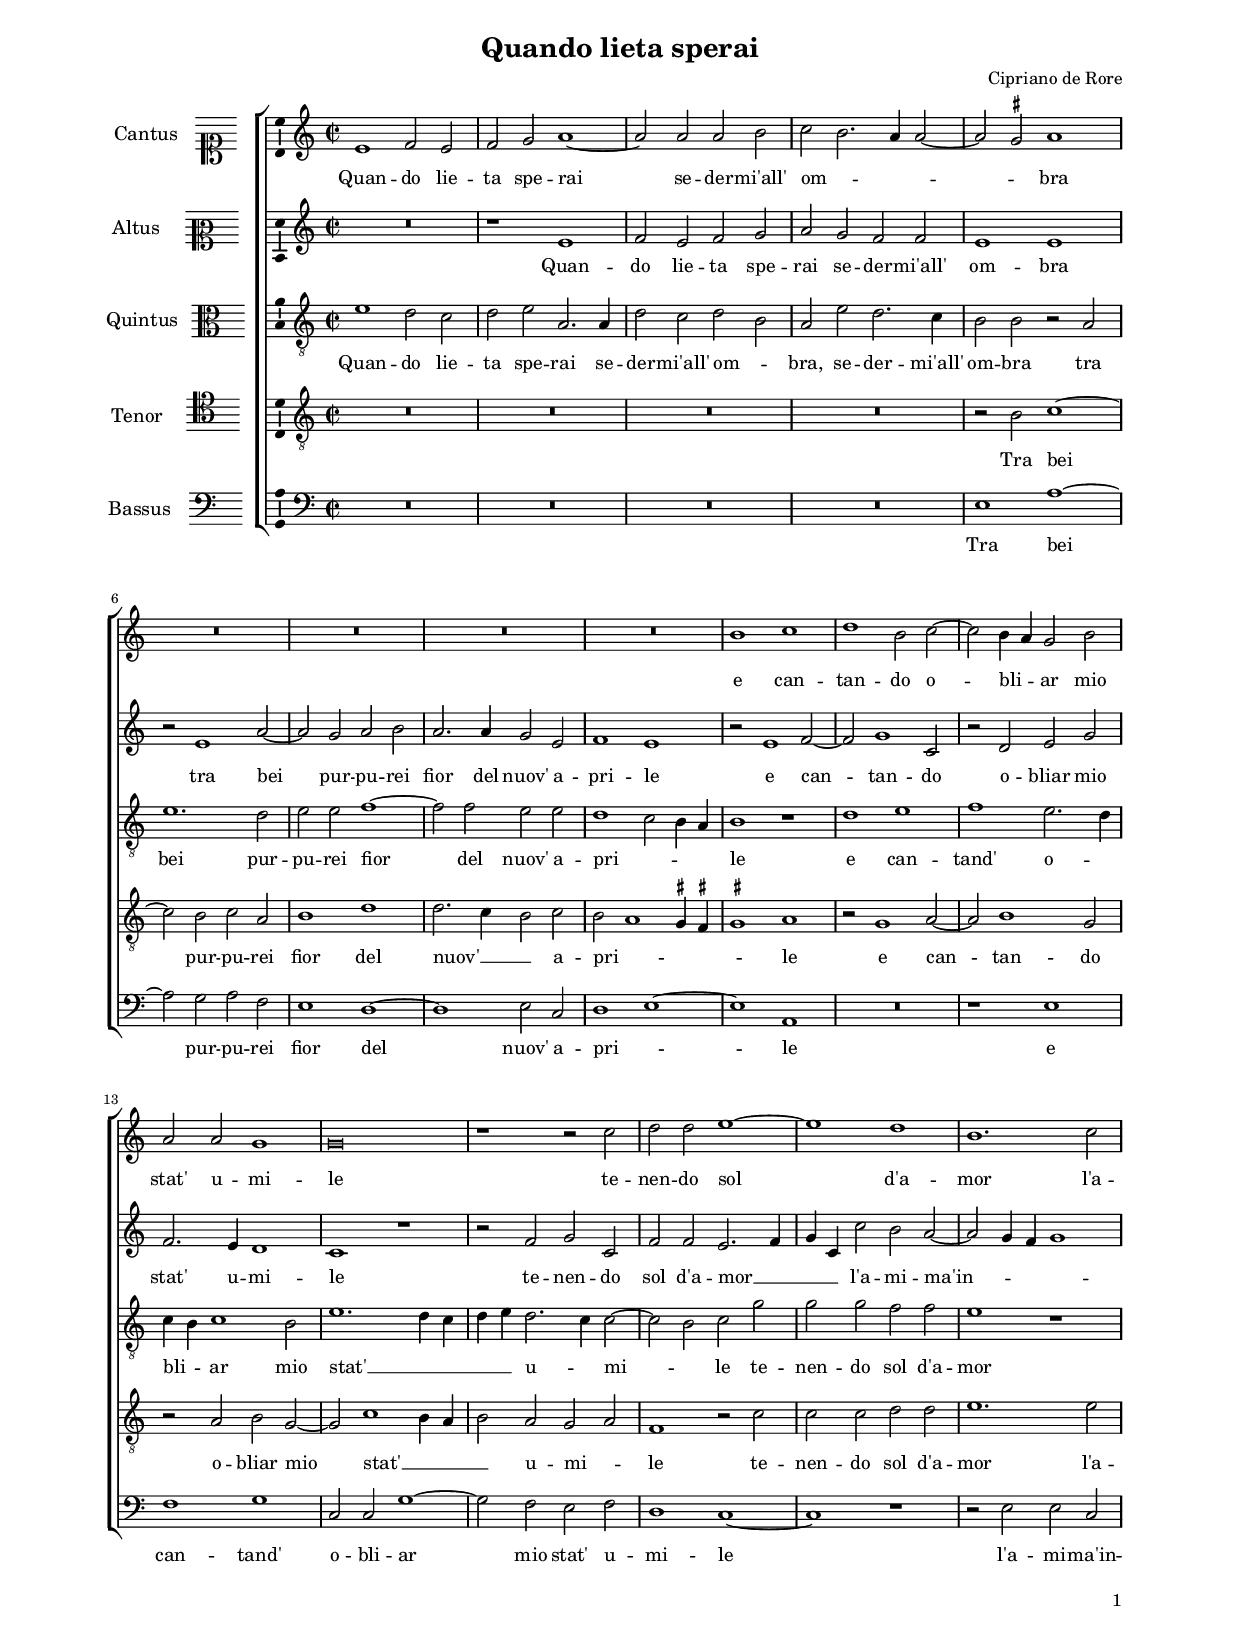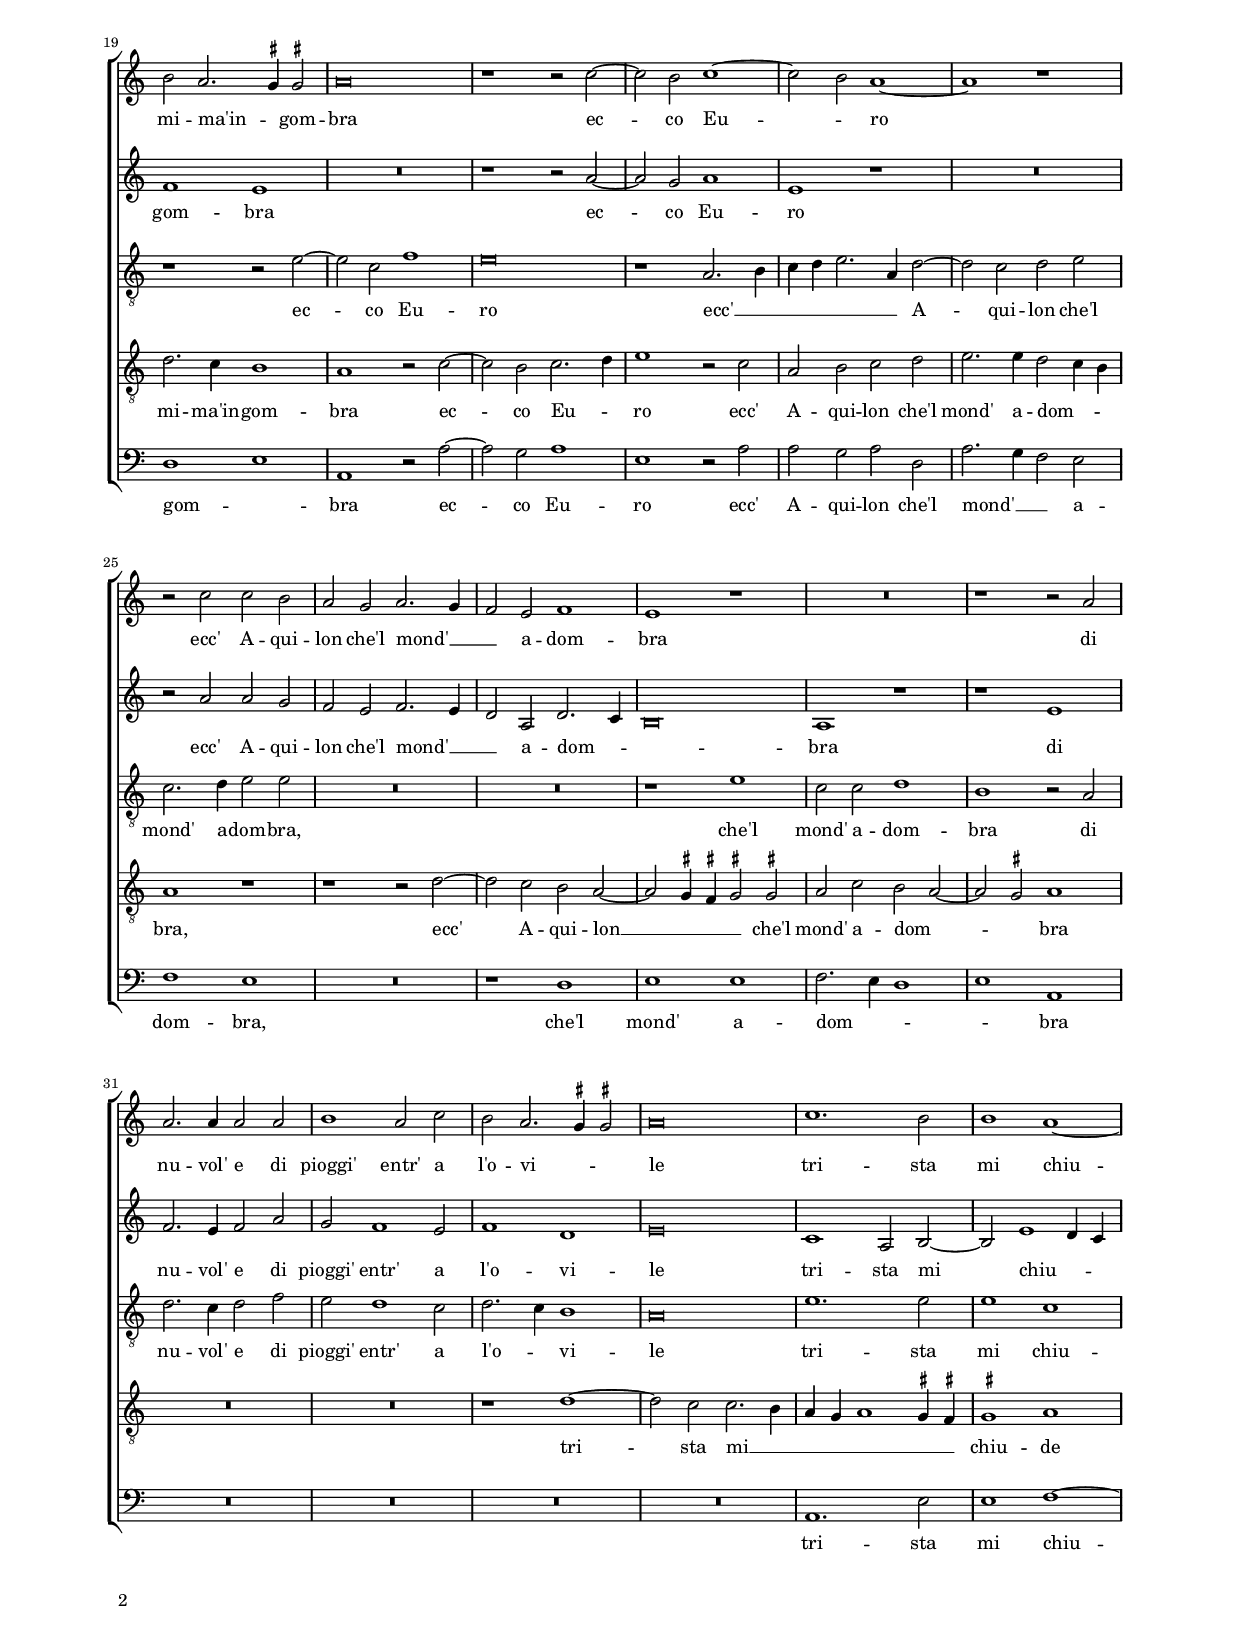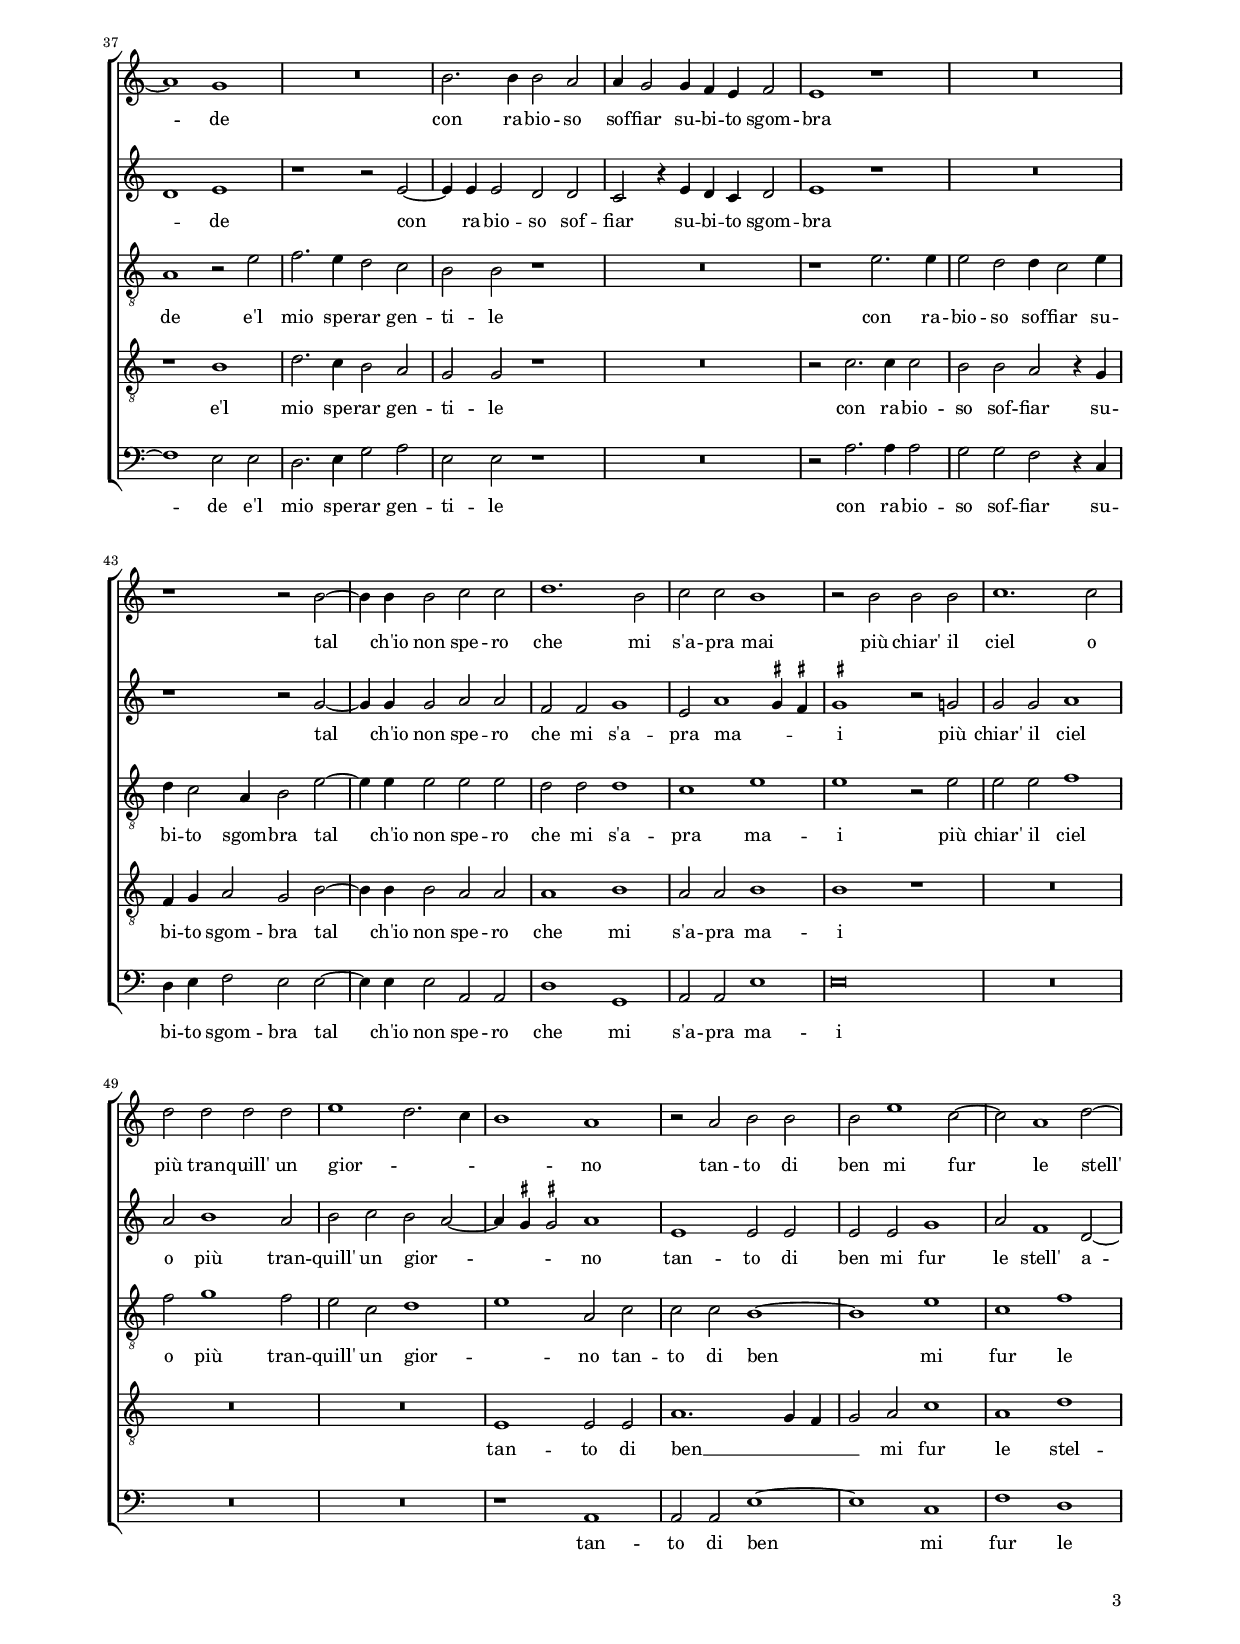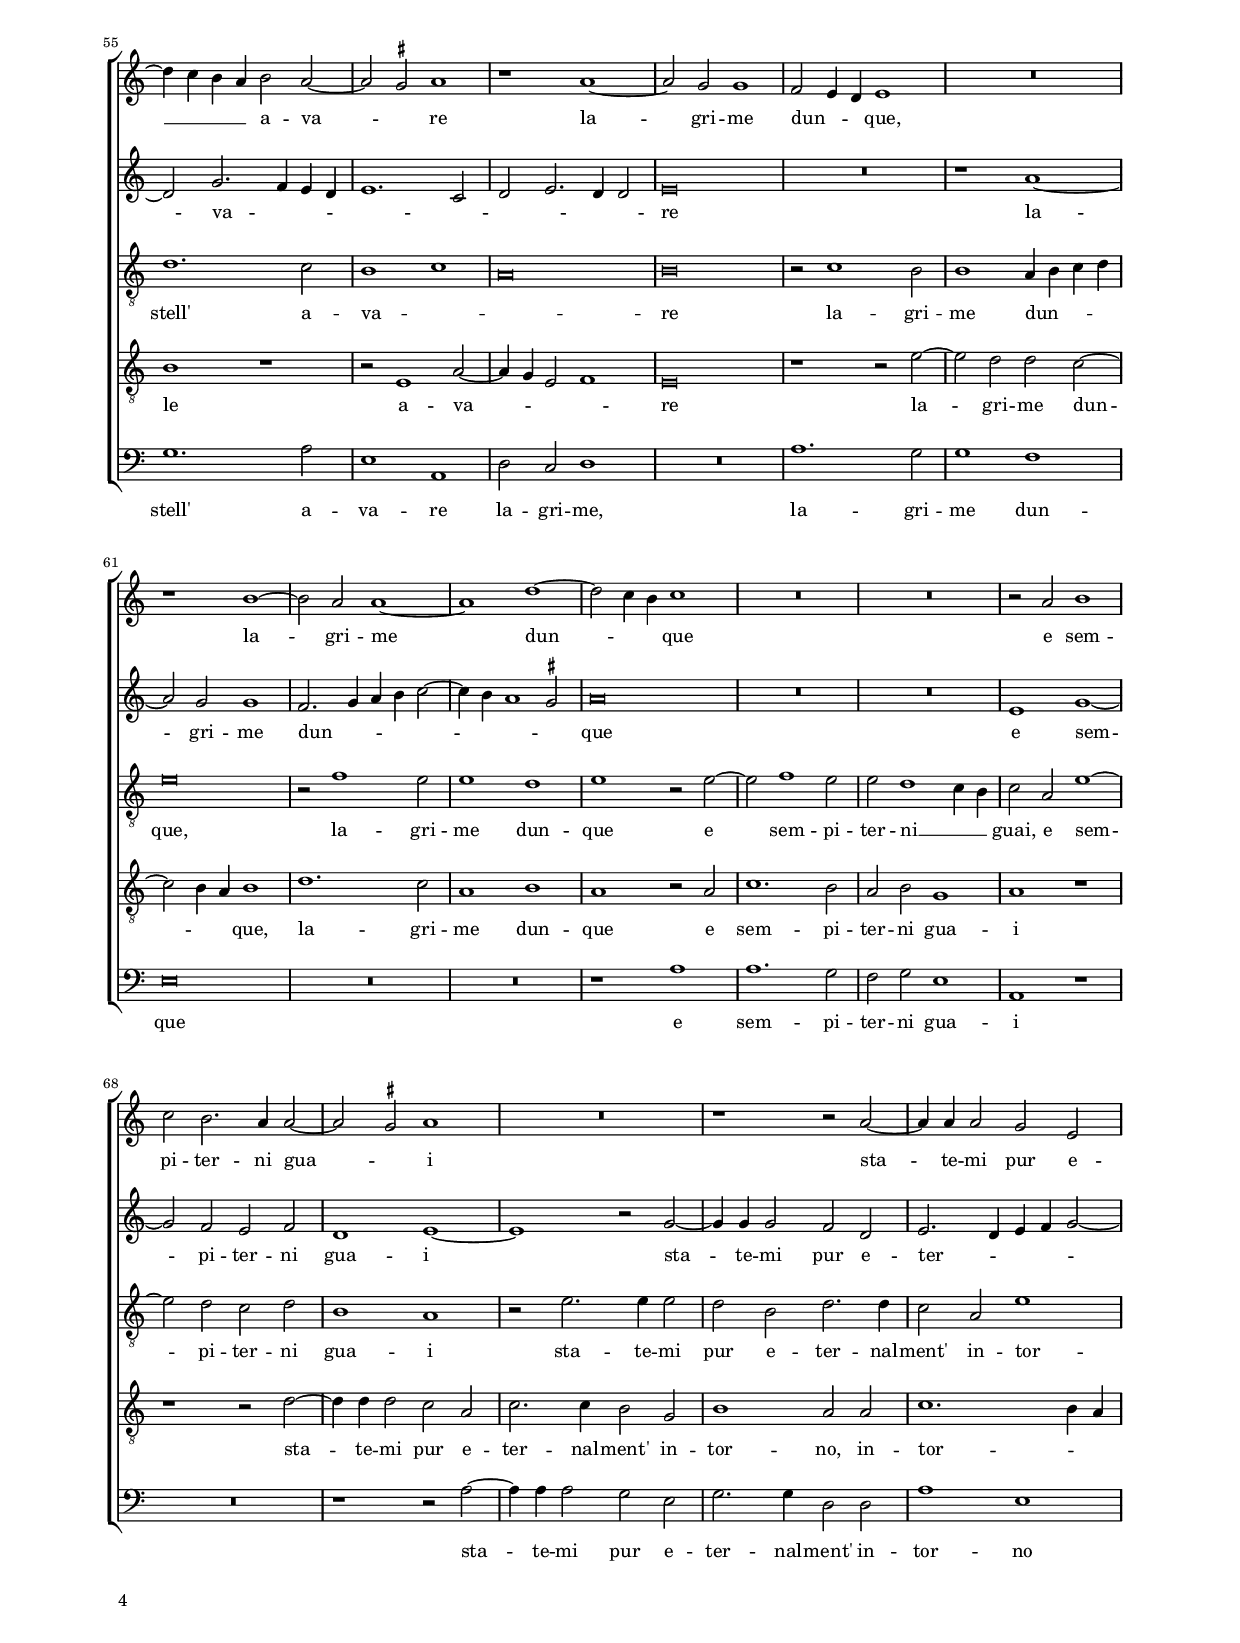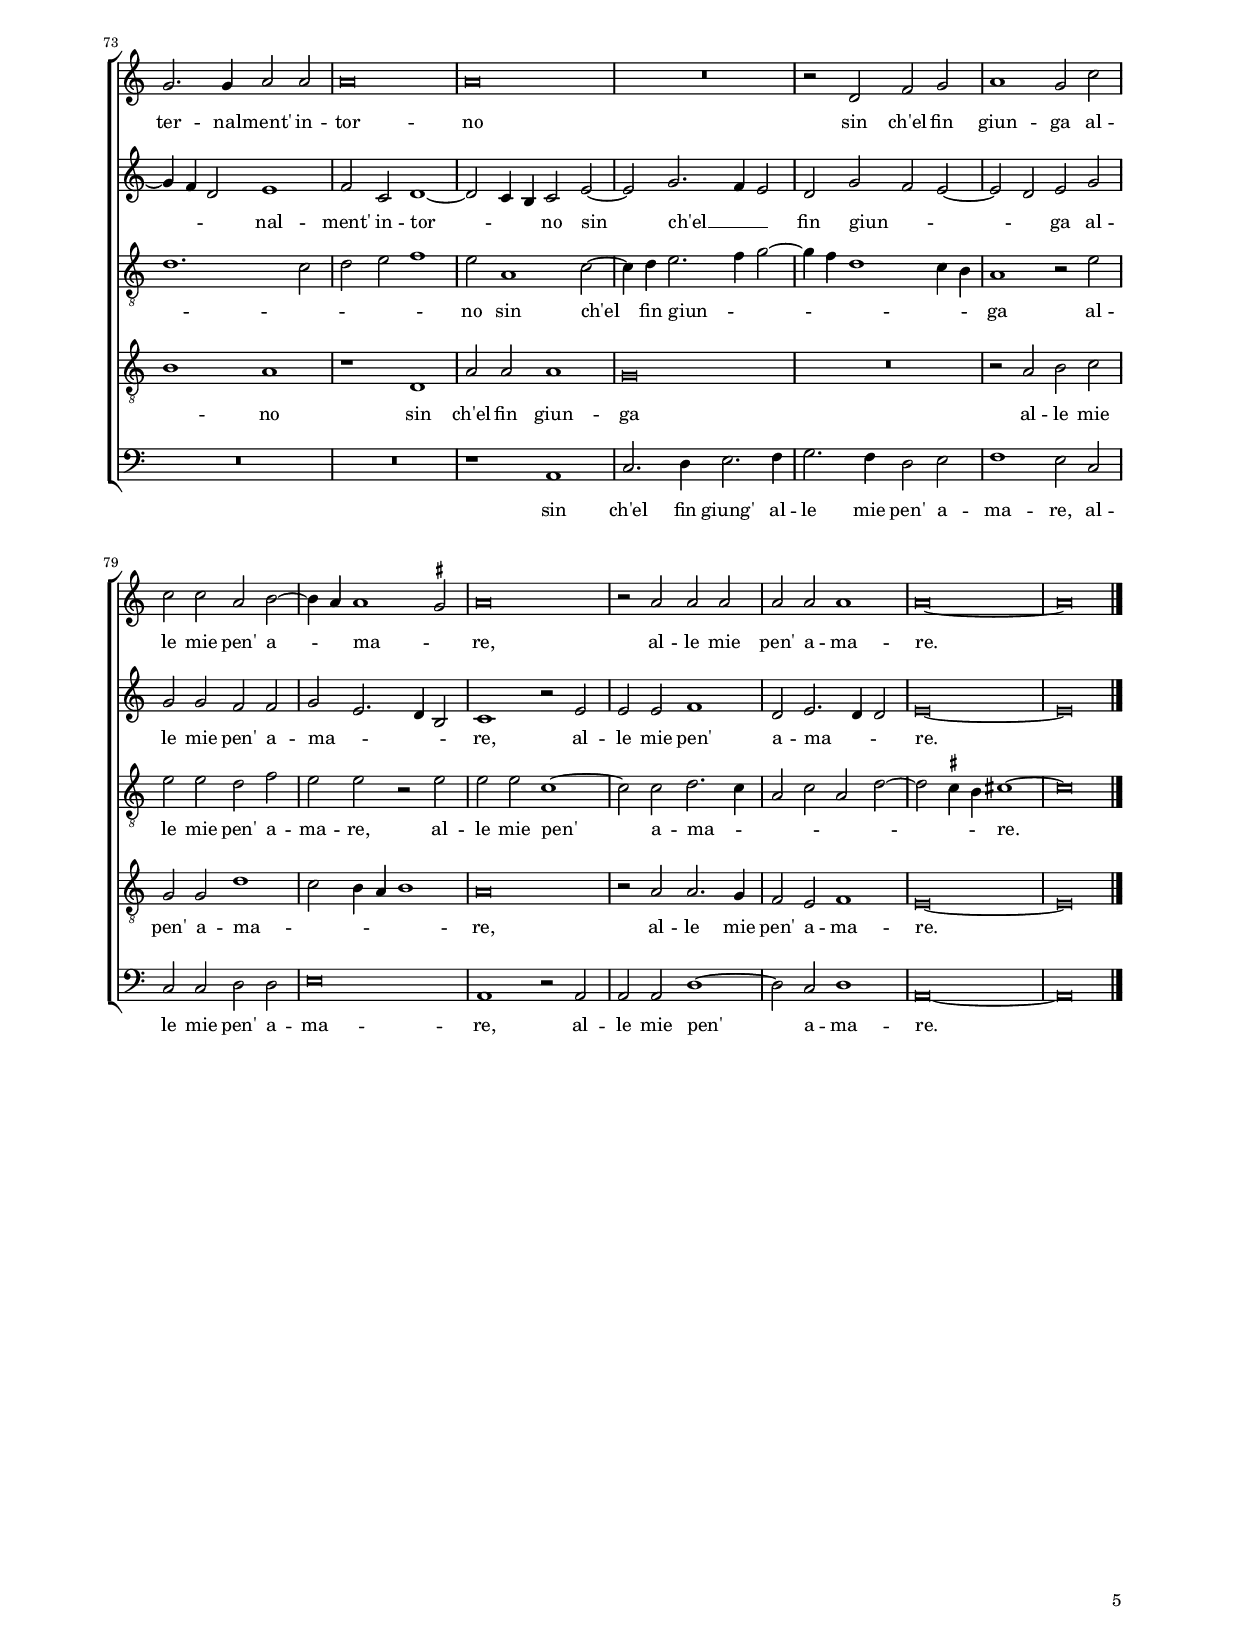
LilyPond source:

\header
{
  title="Quando lieta sperai"
  composer="Cipriano de Rore"
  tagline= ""
}

\version "2.24.2"
\include "deutsch.ly"
#(set-global-staff-size 15)
% #(set-default-paper-size "letter")
#(ly:set-option 'point-and-click #f)

	
\paper
	{
	top-margin = 1.8 \cm
	bottom-margin = 1.2 \cm
	left-margin = 2 \cm
	right-margin = 2 \cm
	ragged-bottom = ##f
	ragged-last-bottom = ##t
	print-page-number = ##f
	system-system-spacing = #'((basic-distance . 16) (minimum-distance . 14) (padding . 5) (strechability . 150))
	oddFooterMarkup=\markup   \fill-line { "" \fromproperty #'page:page-number-string }
	evenFooterMarkup=\markup  \fill-line { \fromproperty #'page:page-number-string "" }
	last-bottom-spacing = #'((basic-distance . 12) (minimum-distance . 7) (padding . 4))
%	systems-per-page = 3
%	min-systems-per-page = 3
	markup-system-spacing.basic-distance = #12
%	print-all-headers = ##t
	}

	
global = {
	\key c \major
	\time 2/2 \set Score.measureLength = #(ly:make-moment 2/1)
	}

	ficta = { \once \set suggestAccidentals = ##t }
	
	forget = #(define-music-function (music) (ly:music?) #{
		\accidentalStyle forget
		$music
		\accidentalStyle default
		#})
	
	m = \melisma
	me = \melismaEnd



incipitcantus = \markup { \score {
	{
	\set Staff.instrumentName = \markup { \fontsize #1 "Cantus" }
	\key c \major
	\clef soprano
	s4 \bar ""
	}
	\layout  {
	raggedright = ##t
	indent = 1.6 \cm
	line-width = 2.5\cm
	\context { \Staff \remove Time_signature_engraver }
	\override Staff.Clef.Y-extent = #'(0 . 0)
	}} \hspace #1 }
	
	  
incipitaltus = \markup { \score {
	{
	\set Staff.instrumentName = \markup { \fontsize #1 "Altus" }
	\key c \major
	\clef mezzosoprano
	s4 \bar ""
	}
	\layout  {
	raggedright = ##t
	indent = 1.6 \cm
	line-width = 2.5\cm
	\context { \Staff \remove Time_signature_engraver }
	\override Staff.Clef.Y-extent = #'(0 . 0)
	}} \hspace #1 }
	  
	  
incipitquintus = \markup { \score {
	{
	\set Staff.instrumentName = \markup { \fontsize #1 "Quintus" }
	\key c \major
	\clef alto
	s4 \bar ""
	}
	\layout  {
	raggedright = ##t
	indent = 1.6 \cm
	line-width = 2.5\cm
	\context { \Staff \remove Time_signature_engraver }
	\override Staff.Clef.Y-extent = #'(0 . 0)
	}} \hspace #1 }


incipittenor = \markup { \score {
	{
	\set Staff.instrumentName = \markup { \fontsize #1 "Tenor" }
	\key c \major
	\clef tenor
	s4 \bar ""
	}
	\layout  {
	raggedright = ##t
	indent = 1.6 \cm
	line-width = 2.5\cm
	\context { \Staff \remove Time_signature_engraver }
	\override Staff.Clef.Y-extent = #'(0 . 0)
	}} \hspace #1 }
	  
	  
incipitbassus = \markup { \score {
	{
	\set Staff.instrumentName = \markup { \fontsize #1 "Bassus" }
	\key c \major
	\clef bass
	s4 \bar ""
	}
	\layout  {
	raggedright = ##t
	indent = 1.6 \cm
	line-width = 2.5\cm
	\context { \Staff \remove Time_signature_engraver }
	\override Staff.Clef.Y-extent = #'(0 . 0)
	}} \hspace #1 }


cantus =  \relative c''
	{
	e,1 f2 e
	f2 g a1~
	a2 a a h
	c2 \m h2. a4 a2~
%5
	a2 \ficta gis \me a1 |
	R\breve
	R\breve
	R\breve
	R\breve
%10
	h1 c |
	d1 h2 c~
	c2 h4 \m a \me g2 h
	a2 a g1
	g\breve
%15
	r1 r2 c |
	d2 d e1~
	e1 d
	h1. c2
	h2 a2. \m \ficta gis4 \me \ficta gis!2 \me
%20
	a\breve |
	r1 r2 c~
	c2 h c1~
	c2 \m h \me a1~
	a1 r
%25
	r2 c c h |
	a2 g a2. \m g4
	f2 \me e f1
	e1 r
	R\breve
%30
	r1 r2 a |
	a2. a4 a2 a
	h1 a2 c
	h2 a2. \m \ficta gis4 \ficta gis!2 \me
	a\breve
%35
	c1. h2 |
	h1 a~
	a1 g
	R\breve
	h2. h4 h2 a
%40
	a4 g2 g4 f e f2 |
	e1 r
	R\breve
	r1 r2 h'~
	h4 h h2 c c
%45
	d1. h2 |
	c2 c h1
	r2 h h h
	c1. c2
	d2 d d d
%50
	e1 \m d2. c4 |
	h1 \me a
	r2 a h h
	h2 e1 c2~
	c2 a1 d2~
%55
	d4 \m c h a \me h2 a~ |
	a2 \m \ficta gis \me a1
	r1 a~
	a2 g g1
	f2 \m e4 d \me e1
%60
	R\breve |
	r1 h'~
	h2 a a1~
	a1 d~
	d2 \m c4 h \me c1
%65
	R\breve |
	R\breve
	r2 a h1
	c2 h2. a4 a2~
	a2 \m \ficta gis \me a1
%70
	R\breve |
	r1 r2 a~
	a4 a a2 g e
	g2. g4 a2 a
	a\breve
%75
	a\breve |
	R\breve
	r2 d, f g
	a1 g2 c
	c2 c a h~
%80
	h4 \m a \me a1 \m \ficta gis2 \me |
	a\breve
	r2 a a a
	a2 a a1
	a\breve~
%85
	a\breve | \bar "|."
	}


altus =  \relative c'
	{
	R\breve
	r1 e
	f2 e f g
	a2 g f f
%5
	e1 e |
	r2 e1 a2~
	a2 g a h
	a2. a4 g2 e
	f1 e
%10
	r2 e1 f2~ |
	f2 g1 c,2
	r2 d e g
	f2. e4 d1
	c1 r
%15
	r2 f g c, |
	f2 f e2. \m f4
	g4 c, \me c'2 h a~
	a2 \m g4 f g1 \me
	f1 e
%20
	R\breve |
	r1 r2 a~
	a2 g a1
	e1 r
	R\breve
%25
	r2 a a g |
	f2 e f2. \m e4
	d2 \me a d2. \m c4
	h\breve \me
	a1 r
%30
	r1 e' |
	f2. e4 f2 a
	g2 f1 e2
	f1 d
	e\breve
%35
	c1 a2 h~ |
	h2 e1 \m d4 c
	d1 \me e
	r1 r2 e~
	e4 e e2 d d
%40
	c2 r4 e d c d2 |
	e1 r
	R\breve
	r1 r2 g~
	g4 g g2 a a
%45
	f2 f g1 |
	e2 a1 \m \ficta gis4 \ficta fis \me |
	\ficta gis1 \me r2 g
	g2 g a1
	a2 h1 a2
%50
	h2 c h \m a~ |
	a4 \ficta gis \ficta gis!2 \me a1
	e1 e2 e
	e2 e g1
	a2 f1 d2~
%55
	d2 g2. \m f4 e d |
	e1. c2
	d2 e2. d4 d2 \me
	e\breve
	R\breve
%60
	r1 a~ |
	a2 g g1
	f2. \m g4 a h c2~
	c4 h a1 \ficta gis2 \me
	a\breve
%65
	R\breve |
	R\breve
	e1 g~
	g2 f e f
	d1 e~
%70
	e1 r2 g~ |
	g4 g g2 f d
	e2. \m d4 e f g2~
	g4 f d2 \me e1
	f2 c d1~
%75
	d2 \m c4 h \me c2 e~ |
	e2 g2. \m f4 e2 \me
	d2 g \m f e~
	e2 d \me e g
	g2 g f f
%80
	g2 \m e2. d4 h2 \me |
	c1 r2 e
	e2 e f1
	d2 e2. \m d4 d2 \me
	e\breve~
%85
	e\breve |
	}


quintus =  \relative c'
	{
	e1 d2 c
	d2 e a,2. a4
	d2 c d \m h \me
	a2 e' d2. c4
%5
	h2 h r a |
	e'1. d2
	e2 e f1~
	f2 f e e
	d1 \m c2 h4 a \me
%10
	h1 r |
	d1 e
	f1 e2. \m d4 \me
	c4 \m h \me c1 h2
	e1. \m d4 c
%15
	d4 e \me d2. \m c4 \me c2~ |
	c2 \m h \me c g'
	g2 g f f
	e1 r
	r1 r2 e~
%20
	e2 c f1 |
	e\breve
	r1 a,2. \m h4
	c4 d e2. a,4 \me d2~
	d2 c d e
%25
	c2. d4 e2 e |
	R\breve
	R\breve
	r1 e
	c2 c d1
%30
	h1 r2 a |
	d2. c4 d2 f
	e2 d1 c2
	d2. \m c4 \me h1
	a\breve
%35
	e'1. e2 |
	e1 c
	a1 r2 e'
	f2. e4 d2 c
	h2 h r1
%40
	R\breve |
	r1 e2. e4
	e2 d d4 c2 e4
	d4 c2 a4 h2 e~
	e4 e e2 e e
%45
	d2 d d1 |
	c1 e
	e1 r2 e
	e2 e f1
	f2 g1 f2
%50
	e2 c d1 \m |
	e1 \me a,2 c
	c2 c h1~
	h1 e
	c1 f
%55
	d1. c2 |
	h1 \m c
	a\breve \me
	h\breve
	r2 c1 h2
%60
	h1 a4 \m h c d \me |
	e\breve
	r2 f1 e2
	e1 d
	e1 r2 e~
%65
	e2 f1 e2 |
	e2 d1 \m c4 h \me
	c2 a e'1~
	e2 d c d
	h1 a
%70
	r2 e'2. e4 e2 |
	d2 h d2. d4
	c2 a e'1 \m
	d1. c2
	d2 e f1 \me
%75
	e2 a,1 c2~ |
	c4 d e2. \m f4 g2~
	g4 f d1 c4 h \me
	a1 r2 e'
	e2 e d f
%80
	e2 e r e |
	e2 e c1~
	c2 c d2. \m c4
	a2 c a d~
	d2 \ficta cis4 h \me cis!1~
%85
	cis\breve |
	}

	
tenor  =  \relative c'
	{
	R\breve
	R\breve
	R\breve
	R\breve
%5
	r2 h c1~ |
	c2 h c a
	h1 d
	d2. \m c4 h2 \me c
	h2 \m a1 \ficta gis4 \ficta fis
%10
	\ficta gis1 \me a |
	r2 g1 a2~
	a2 h1 g2
	r2 a h g2~
	g2 c1 \m h4 a
%15
	h2 \me a g \m a \me |
	f1 r2 c'
	c2 c d d
	e1. e2
	d2. c4 h1
%20
	a1 r2 c~ |
	c2 h c2. \m d4 \me
	e1 r2 c
	a2 h c d
	e2. e4 d2 \m c4 h \me
%25
	a1 r |
	r1 r2 d~
	d2 c h a~
	a2 \m \ficta gis4 \ficta fis \ficta gis!2 \me \ficta gis!
	a2 c h \m a~
%30
	a2 \ficta gis \me a1 |
	R\breve
	R\breve
	r1 d~
	d2 c c2. \m h4
%35
	a4 g a1 \ficta gis4 \ficta fis \me |
	\ficta gis1 a
	r1 h
	d2. c4 h2 a
	g2 g r1
%40
	R\breve |
	r2 c2. c4 c2
	h2 h a r4 g
	f4 g a2 g h~
	h4 h h2 a a
%45
	a1 h |
	a2 a h1
	h1 r
	R\breve
	R\breve
%50
	R\breve |
	e,1 e2 e
	a1. \m g4 f
	g2 \me a c1
	a1 d
%55
	h1 r |
	r2 e,1 a2~
	a4 \m g e2 f1 \me
	e\breve
	r1 r2 e'~
%60
	e2 d d c~ |
	c2 \m h4 a \me h1
	d1. c2
	a1 h
	a1 r2 a
%65
	c1. h2 |
	a2 h g1
	a1 r
	r1 r2 d~
	d4 d d2 c a
%70
	c2. c4 h2 g |
	h1 a2 a
	c1. \m h4 a
	h1 \me a
	r1 d,
%75
	a'2 a a1 |
	g\breve
	R\breve
	r2 a h c
	g2 g d'1 \m
%80
	c2 h4 a h1 \me |
	a\breve
	r2 a a2. g4
	f2 e f1
	e\breve~
%85
	e\breve |
	}


bassus  =  \relative c
	{
	R\breve
	R\breve
	R\breve
	R\breve
%5
	e1 a~ |
	a2 g a f
	e1 d~
	d1 e2 c
	d1 \m e~
%10
	e1 \me a, |
	R\breve
	r1 e'
	f1 g
	c,2 c g'1~
%15
	g2 f e f |
	d1 c~
	c1 r
	r2 e e c
	d1 \m e \me
%20
	a,1 r2 a'~ |
	a2 g a1
	e1 r2 a
	a2 g a d,
	a'2. \m g4 f2 \me e
%25
	f1 e |
	R\breve
	r1 d
	e1 e
	f2. \m e4 d1
%30
	e1 \me a, |
	R\breve
	R\breve
	R\breve
	R\breve
%35
	a1. e'2 |
	e1 f~
	f1 e2 e
	d2. e4 g2 a
	e2 e r1
%40
	R\breve |
	r2 a2. a4 a2
	g2 g f r4 c
	d4 e f2 e e~
	e4 e e2 a, a
%45
	d1 g, |
	a2 a e'1
	e\breve
	R\breve
	R\breve
%50
	R\breve |
	r1 a,
	a2 a e'1~
	e1 c
	f1 d
%55
	g1. a2 |
	e1 a,
	d2 c d1
	R\breve
	a'1. g2
%60
	g1 f |
	e\breve
	R\breve
	R\breve
	r1 a
%65
	a1. g2 |
	f2 g e1
	a,1 r
	R\breve
	r1 r2 a'~
%70
	a4 a a2 g e |
	g2. g4 d2 d
	a'1 e
	R\breve
	R\breve
%75
	r1 a, |
	c2. d4 e2. f4
	g2. f4 d2 e
	f1 e2 c
	c2 c d d
%80
	e\breve |
	a,1 r2 a
	a2 a d1~
	d2 c d1
	a\breve~
%85
	a\breve |
	}

lyricscantus = \lyricmode {
	Quan -- do lie -- ta spe -- rai se -- der -- mi'all' om -- bra
	e can -- tan -- do o -- bli -- ar mio stat' u -- mi -- le
	te -- nen -- do sol d'a -- mor l'a -- mi -- ma'in -- gom -- bra
	ec -- co Eu -- ro ecc' A -- qui -- lon che'l mond' __ a -- dom -- bra
	di nu -- vol' e di pioggi' entr' a l'o -- vi -- le
	tri -- sta mi chiu -- de
	con ra -- bio -- so sof -- fiar su -- bi -- to sgom -- bra
	tal ch'io non spe -- ro che mi s'a -- pra mai
	più chiar' il ciel o più tran -- quill' un gior -- no
	tan -- to di ben mi fur le stell' __ a -- va -- re
	la -- gri -- me dun -- que,
	la -- gri -- me dun -- que e sem -- pi -- ter -- ni gua -- i
	sta -- te -- mi pur e -- ter -- nal -- ment' in -- tor -- no
	sin ch'el fin giun -- ga al -- le mie pen' a -- ma -- re,
	al -- le mie pen' a -- ma -- re.
	}


lyricsaltus = \lyricmode {
	Quan -- do lie -- ta spe -- rai se -- der -- mi'all' om -- bra
	tra bei pur -- pu -- rei fior del nuov' a -- pri -- le
	e can -- tan -- do o -- bliar mio stat' u -- mi -- le
	te -- nen -- do sol d'a -- mor __ l'a -- mi -- ma'in -- gom -- bra
	ec -- co Eu -- ro ecc' A -- qui -- lon che'l mond' __ a -- dom -- bra
	di nu -- vol' e di pioggi' entr' a l'o -- vi -- le
	tri -- sta mi chiu -- de
	con ra -- bio -- so sof -- fiar su -- bi -- to sgom -- bra
	tal ch'io non spe -- ro che mi s'a -- pra ma -- i
	più chiar' il ciel o più tran -- quill' un gior -- no
	tan -- to di ben mi fur le stell' a -- va -- re
	la -- gri -- me dun -- que e sem -- pi -- ter -- ni gua -- i
	sta -- te -- mi pur e -- ter -- nal -- ment' in -- tor -- no
	sin ch'el __ fin giun -- ga al -- le mie pen' a -- ma -- re,
	al -- le mie pen' a -- ma -- re.
	}


lyricsquintus = \lyricmode {
	Quan -- do lie -- ta spe -- rai se -- der -- mi'all' om -- bra,
	se -- der -- mi'all' om -- bra
	tra bei pur -- pu -- rei fior del nuov' a -- pri -- le
	e can -- tand' o -- bli -- ar mio stat' __ u -- mi -- le
	te -- nen -- do sol d'a -- mor
	ec -- co Eu -- ro ecc' __ A -- qui -- lon che'l mond' a -- dom -- bra,
	che'l mond' a -- dom -- bra
	di nu -- vol' e di pioggi' entr' a l'o -- vi -- le
	tri -- sta mi chiu -- de e'l mio spe -- rar gen -- ti -- le
	con ra -- bio -- so sof -- fiar su -- bi -- to sgom -- bra
	tal ch'io non spe -- ro che mi s'a -- pra ma -- i
	più chiar' il ciel o più tran -- quill' un gior -- no
	tan -- to di ben mi fur le stell' a -- va -- re
	la -- gri -- me dun -- que,
	la -- gri -- me dun -- que e sem -- pi -- ter -- ni __ guai,
	e sem -- pi -- ter -- ni gua -- i
	sta -- te -- mi pur e -- ter -- nal -- ment' in -- tor -- no
	sin ch'el fin giun -- ga al -- le mie pen' a -- ma -- re,
	al -- le mie pen' a -- ma -- re.
	}


lyricstenor = \lyricmode {
	Tra bei pur -- pu -- rei fior del nuov' __ a -- pri -- le
	e can -- tan -- do o -- bliar mio stat' __ u -- mi -- le
	te -- nen -- do sol d'a -- mor l'a -- mi -- ma'in -- gom -- bra
	ec -- co Eu -- ro ecc' A -- qui -- lon che'l mond' a -- dom -- bra,
	ecc' A -- qui -- lon __ che'l mond' a -- dom -- bra
	tri -- sta mi __ chiu -- de e'l mio spe -- rar gen -- ti -- le
	con ra -- bio -- so sof -- fiar su -- bi -- to sgom -- bra
	tal ch'io non spe -- ro che mi s'a -- pra ma -- i
	tan -- to di ben __ mi fur le stel -- le a -- va -- re
	la -- gri -- me dun -- que,
	la -- gri -- me dun -- que e sem -- pi -- ter -- ni gua -- i
	sta -- te -- mi pur e -- ter -- nal -- ment' in -- tor -- no,
	in -- tor -- no
	sin ch'el fin giun -- ga al -- le mie pen' a -- ma -- re,
	al -- le mie pen' a -- ma -- re.
	}


lyricsbassus = \lyricmode {
	Tra bei pur -- pu -- rei fior del nuov' a -- pri -- le
	e can -- tand' o -- bli -- ar mio stat' u -- mi -- le
	l'a -- mi -- ma'in -- gom -- bra
	ec -- co Eu -- ro ecc' A -- qui -- lon che'l mond' __ a -- dom -- bra,
	che'l mond' a -- dom -- bra
	tri -- sta mi chiu -- de e'l mio spe -- rar gen -- ti -- le
	con ra -- bio -- so sof -- fiar su -- bi -- to sgom -- bra
	tal ch'io non spe -- ro che mi s'a -- pra ma -- i
	tan -- to di ben mi fur le stell' a -- va -- re
	la -- gri -- me,
	la -- gri -- me dun -- que e sem -- pi -- ter -- ni gua -- i
	sta -- te -- mi pur e -- ter -- nal -- ment' in -- tor -- no
	sin ch'el fin giung' al -- le mie pen' a -- ma -- re,
	al -- le mie pen' a -- ma -- re,
	al -- le mie pen' a -- ma -- re.
	}


\score
{  
	\transpose c c {
	\new ChoirStaff \with { \override StaffGrouper.staff-staff-spacing.basic-distance = #12 }
	<<

	\new Staff << \global
	\new Voice="v1" {
		\set Staff.instrumentName=\incipitcantus
%		\set Staff.instrumentName= "S"
		\set Staff.midiInstrument = "reed organ"
		\clef violin
		\cantus }
	\new Lyrics \lyricsto "v1" {\lyricscantus }
	>>


	\new Staff << \global
	\new Voice="v2" {
		\set Staff.instrumentName=\incipitaltus
%		\set Staff.instrumentName= "A"
		\set Staff.midiInstrument = "reed organ"
		\clef violin 
		\altus}
	\new Lyrics \lyricsto "v2" {\lyricsaltus }
	>>


	\new Staff << \global
	\new Voice="v5" {
		\set Staff.instrumentName=\incipitquintus
%		\set Staff.instrumentName= "Q"
		\set Staff.midiInstrument = "reed organ"
		\clef "G_8"
		\quintus}
	\new Lyrics \lyricsto "v5" {\lyricsquintus }
	>>
	

	\new Staff << \global
	\new Voice="v3" {
		\set Staff.instrumentName=\incipittenor
%		\set Staff.instrumentName= "T"
		\set Staff.midiInstrument = "reed organ"
		\clef "G_8"
		\tenor }
	\new Lyrics \lyricsto "v3" {\lyricstenor }
	>>


	\new Staff << \global
	\new Voice="v4" {
		\set Staff.instrumentName=\incipitbassus
%		\set Staff.instrumentName= "B"
		\set Staff.midiInstrument = "reed organ"
		\clef bass 
		\bassus }
	\new Lyrics \lyricsto "v4" {\lyricsbassus}
	>>

	>>
	} % transpose

	\layout
	{
	indent = 2.5\cm
	\context { \Lyrics \override VerticalAxisGroup.nonstaff-relatedstaff-spacing.padding = #1.5 }
	\context { \Staff \consists Ambitus_engraver }
	\context { \Score \override BarNumber.padding = #2 }
	\context { \Voice \override NoteHead.style = #'baroque }
	}
	
\midi
	{
	\tempo 2 = 90
	}
	
}


% EOF
